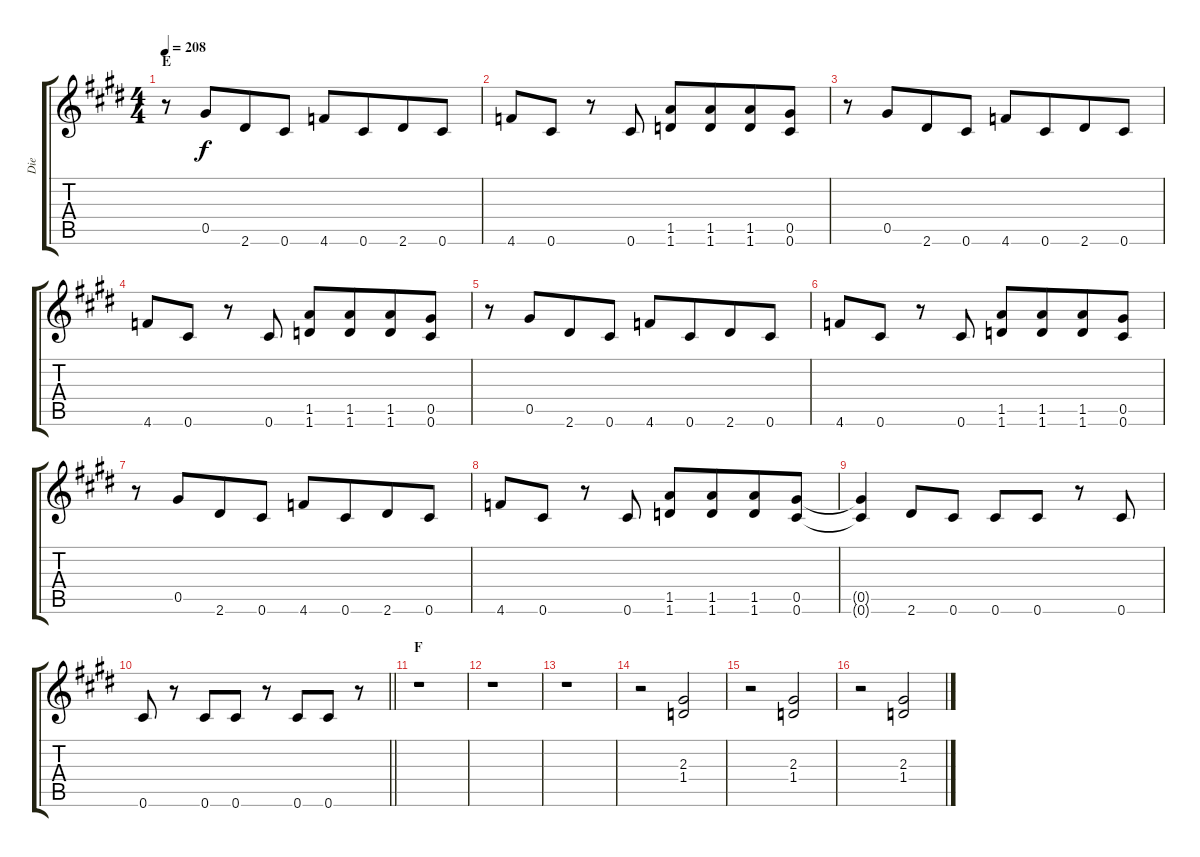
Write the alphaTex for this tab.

\track ("Die" "Die") {instrument distortionguitar}
\staff {score tabs}
\tuning (Eb4 Bb3 Gb3 Db3 Ab2 Db2) {hide}
\ts (4 4)
\section ("" "E")
\tempo 208
\clef g2
\ks c#minor
r.8{ot 8vb dy f} 0.5.8{ot 8vb beam merge} 2.6.8{ot 8vb} 0.6.8{ot 8vb} 4.6.8{ot 8vb} 0.6.8{ot 8vb beam merge} 2.6.8{ot 8vb} 0.6.8{ot 8vb} |
4.6.8{ot 8vb} 0.6.8{ot 8vb} r.8{ot 8vb} 0.6.8{ot 8vb} (1.5 1.6).8{ot 8vb} (1.5 1.6).8{ot 8vb beam merge} (1.5 1.6).8{ot 8vb} (0.5 0.6).8{ot 8vb} |
r.8{ot 8vb} 0.5.8{ot 8vb beam merge} 2.6.8{ot 8vb} 0.6.8{ot 8vb} 4.6.8{ot 8vb} 0.6.8{ot 8vb beam merge} 2.6.8{ot 8vb} 0.6.8{ot 8vb} |
4.6.8{ot 8vb} 0.6.8{ot 8vb} r.8{ot 8vb} 0.6.8{ot 8vb} (1.5 1.6).8{ot 8vb} (1.5 1.6).8{ot 8vb beam merge} (1.5 1.6).8{ot 8vb} (0.5 0.6).8{ot 8vb} |
r.8{ot 8vb} 0.5.8{ot 8vb beam merge} 2.6.8{ot 8vb} 0.6.8{ot 8vb} 4.6.8{ot 8vb} 0.6.8{ot 8vb beam merge} 2.6.8{ot 8vb} 0.6.8{ot 8vb} |
4.6.8{ot 8vb} 0.6.8{ot 8vb} r.8{ot 8vb} 0.6.8{ot 8vb} (1.5 1.6).8{ot 8vb} (1.5 1.6).8{ot 8vb beam merge} (1.5 1.6).8{ot 8vb} (0.5 0.6).8{ot 8vb} |
r.8{ot 8vb} 0.5.8{ot 8vb beam merge} 2.6.8{ot 8vb} 0.6.8{ot 8vb} 4.6.8{ot 8vb} 0.6.8{ot 8vb beam merge} 2.6.8{ot 8vb} 0.6.8{ot 8vb} |
4.6.8{ot 8vb} 0.6.8{ot 8vb} r.8{ot 8vb} 0.6.8{ot 8vb} (1.5 1.6).8{ot 8vb} (1.5 1.6).8{ot 8vb beam merge} (1.5 1.6).8{ot 8vb} (0.5 0.6).8{ot 8vb} |
(0.5{t} 0.6{t}).4{ot 8vb} 2.6.8{ot 8vb} 0.6.8{ot 8vb} 0.6.8{ot 8vb} 0.6.8{ot 8vb} r.8{ot 8vb} 0.6.8{ot 8vb} |
\barLineRight lightlight
0.6.8{ot 8vb} r.8{ot 8vb} 0.6.8{ot 8vb} 0.6.8{ot 8vb} r.8{ot 8vb} 0.6.8{ot 8vb beam merge} 0.6.8{ot 8vb} r.8{ot 8vb} |
\section ("" "F")
r.1 |
r.1 |
r.1 |
r.2 (2.3 1.4).2 |
r.2 (2.3 1.4).2 |
r.2 (2.3 1.4).2
